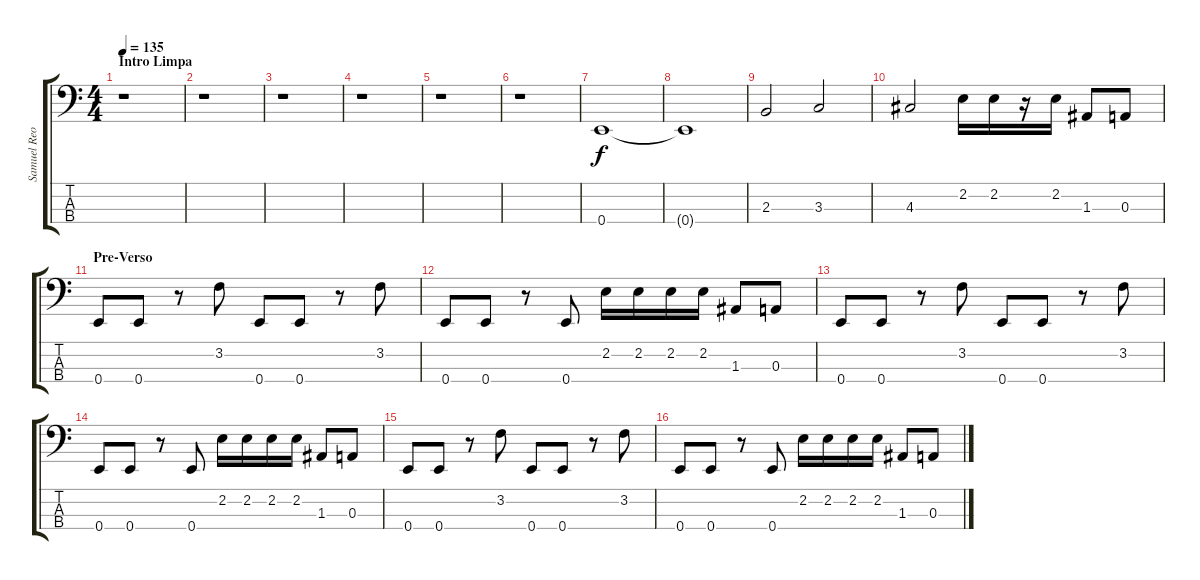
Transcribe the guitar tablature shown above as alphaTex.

\track ("Samuel Reoli" "Samuel Reo") {instrument electricbassfinger}
\staff {score tabs}
\tuning (G2 D2 A1 E1) {hide}
\ts (4 4)
\section ("" "Intro Limpa")
\tempo 135
\clef f4
\ks c
r.1{dy f instrument electricbassfinger} |
r.1 |
r.1 |
r.1 |
r.1 |
r.1 |
0.4.1 |
0.4{t}.1 |
2.3.2 3.3.2 |
4.3.2 2.2.16 2.2.16 r.16 2.2.16 1.3.8 0.3.8 |
\section ("" "Pre-Verso")
0.4.8 0.4.8 r.8 3.2.8 0.4.8 0.4.8 r.8 3.2.8 |
0.4.8 0.4.8 r.8 0.4.8 2.2.16 2.2.16 2.2.16 2.2.16 1.3.8 0.3.8 |
0.4.8 0.4.8 r.8 3.2.8 0.4.8 0.4.8 r.8 3.2.8 |
0.4.8 0.4.8 r.8 0.4.8 2.2.16 2.2.16 2.2.16 2.2.16 1.3.8 0.3.8 |
0.4.8 0.4.8 r.8 3.2.8 0.4.8 0.4.8 r.8 3.2.8 |
0.4.8 0.4.8 r.8 0.4.8 2.2.16 2.2.16 2.2.16 2.2.16 1.3.8 0.3.8
